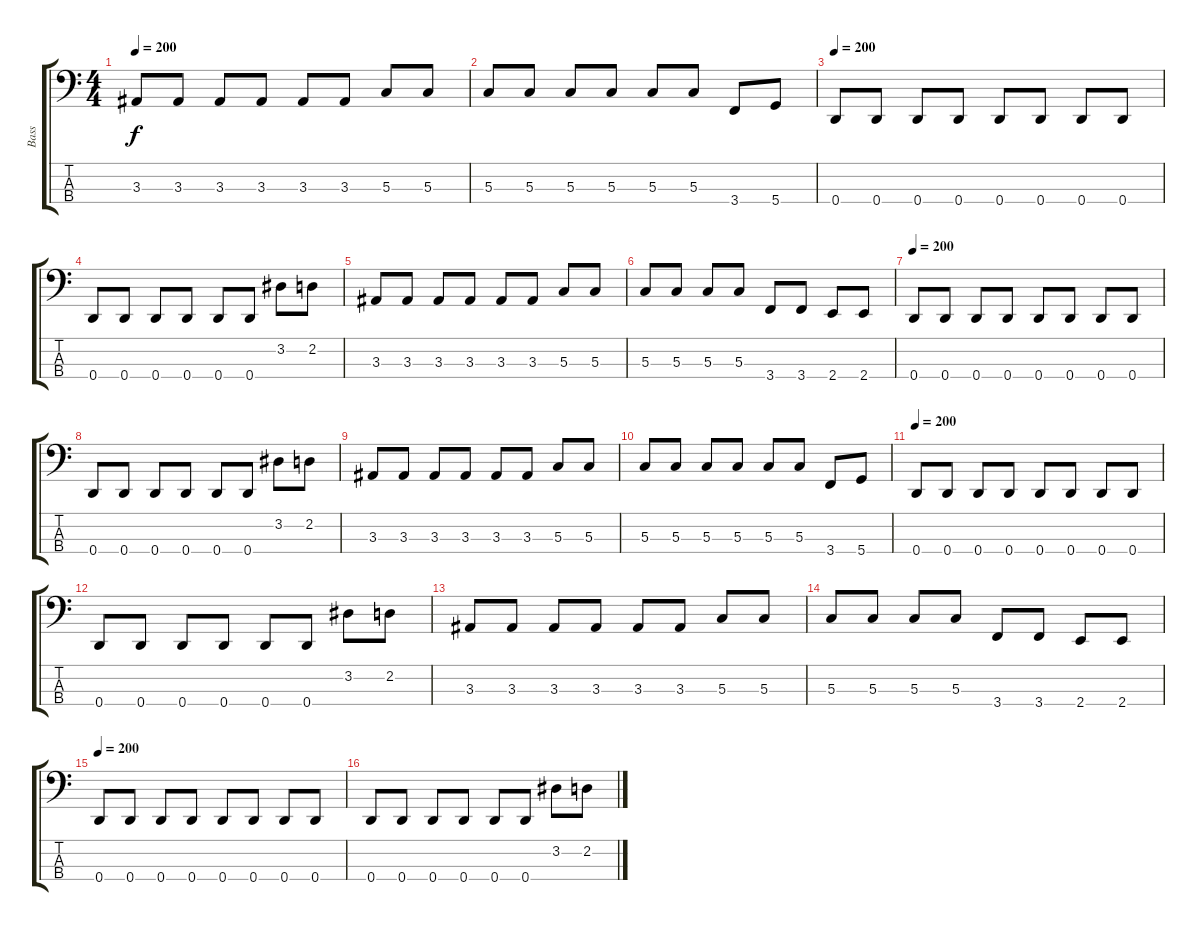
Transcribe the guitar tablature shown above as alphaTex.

\track ("Bass" "Bass") {instrument fretlessbass}
\staff {score tabs}
\tuning (F2 C2 G1 D1) {hide}
\ts (4 4)
\tempo 200
\clef f4
\ks c
3.3.8{dy f} 3.3.8 3.3.8 3.3.8 3.3.8 3.3.8 5.3.8 5.3.8 |
5.3.8 5.3.8 5.3.8 5.3.8 5.3.8 5.3.8 3.4.8 5.4.8 |
\tempo 200
0.4.8 0.4.8 0.4.8 0.4.8 0.4.8 0.4.8 0.4.8 0.4.8 |
0.4.8 0.4.8 0.4.8 0.4.8 0.4.8 0.4.8 3.2.8 2.2.8 |
3.3.8 3.3.8 3.3.8 3.3.8 3.3.8 3.3.8 5.3.8 5.3.8 |
5.3.8 5.3.8 5.3.8 5.3.8 3.4.8 3.4.8 2.4.8 2.4.8 |
\tempo 200
0.4.8 0.4.8 0.4.8 0.4.8 0.4.8 0.4.8 0.4.8 0.4.8 |
0.4.8 0.4.8 0.4.8 0.4.8 0.4.8 0.4.8 3.2.8 2.2.8 |
3.3.8 3.3.8 3.3.8 3.3.8 3.3.8 3.3.8 5.3.8 5.3.8 |
5.3.8 5.3.8 5.3.8 5.3.8 5.3.8 5.3.8 3.4.8 5.4.8 |
\tempo 200
0.4.8 0.4.8 0.4.8 0.4.8 0.4.8 0.4.8 0.4.8 0.4.8 |
0.4.8 0.4.8 0.4.8 0.4.8 0.4.8 0.4.8 3.2.8 2.2.8 |
3.3.8 3.3.8 3.3.8 3.3.8 3.3.8 3.3.8 5.3.8 5.3.8 |
5.3.8 5.3.8 5.3.8 5.3.8 3.4.8 3.4.8 2.4.8 2.4.8 |
\tempo 200
0.4.8 0.4.8 0.4.8 0.4.8 0.4.8 0.4.8 0.4.8 0.4.8 |
0.4.8 0.4.8 0.4.8 0.4.8 0.4.8 0.4.8 3.2.8 2.2.8
